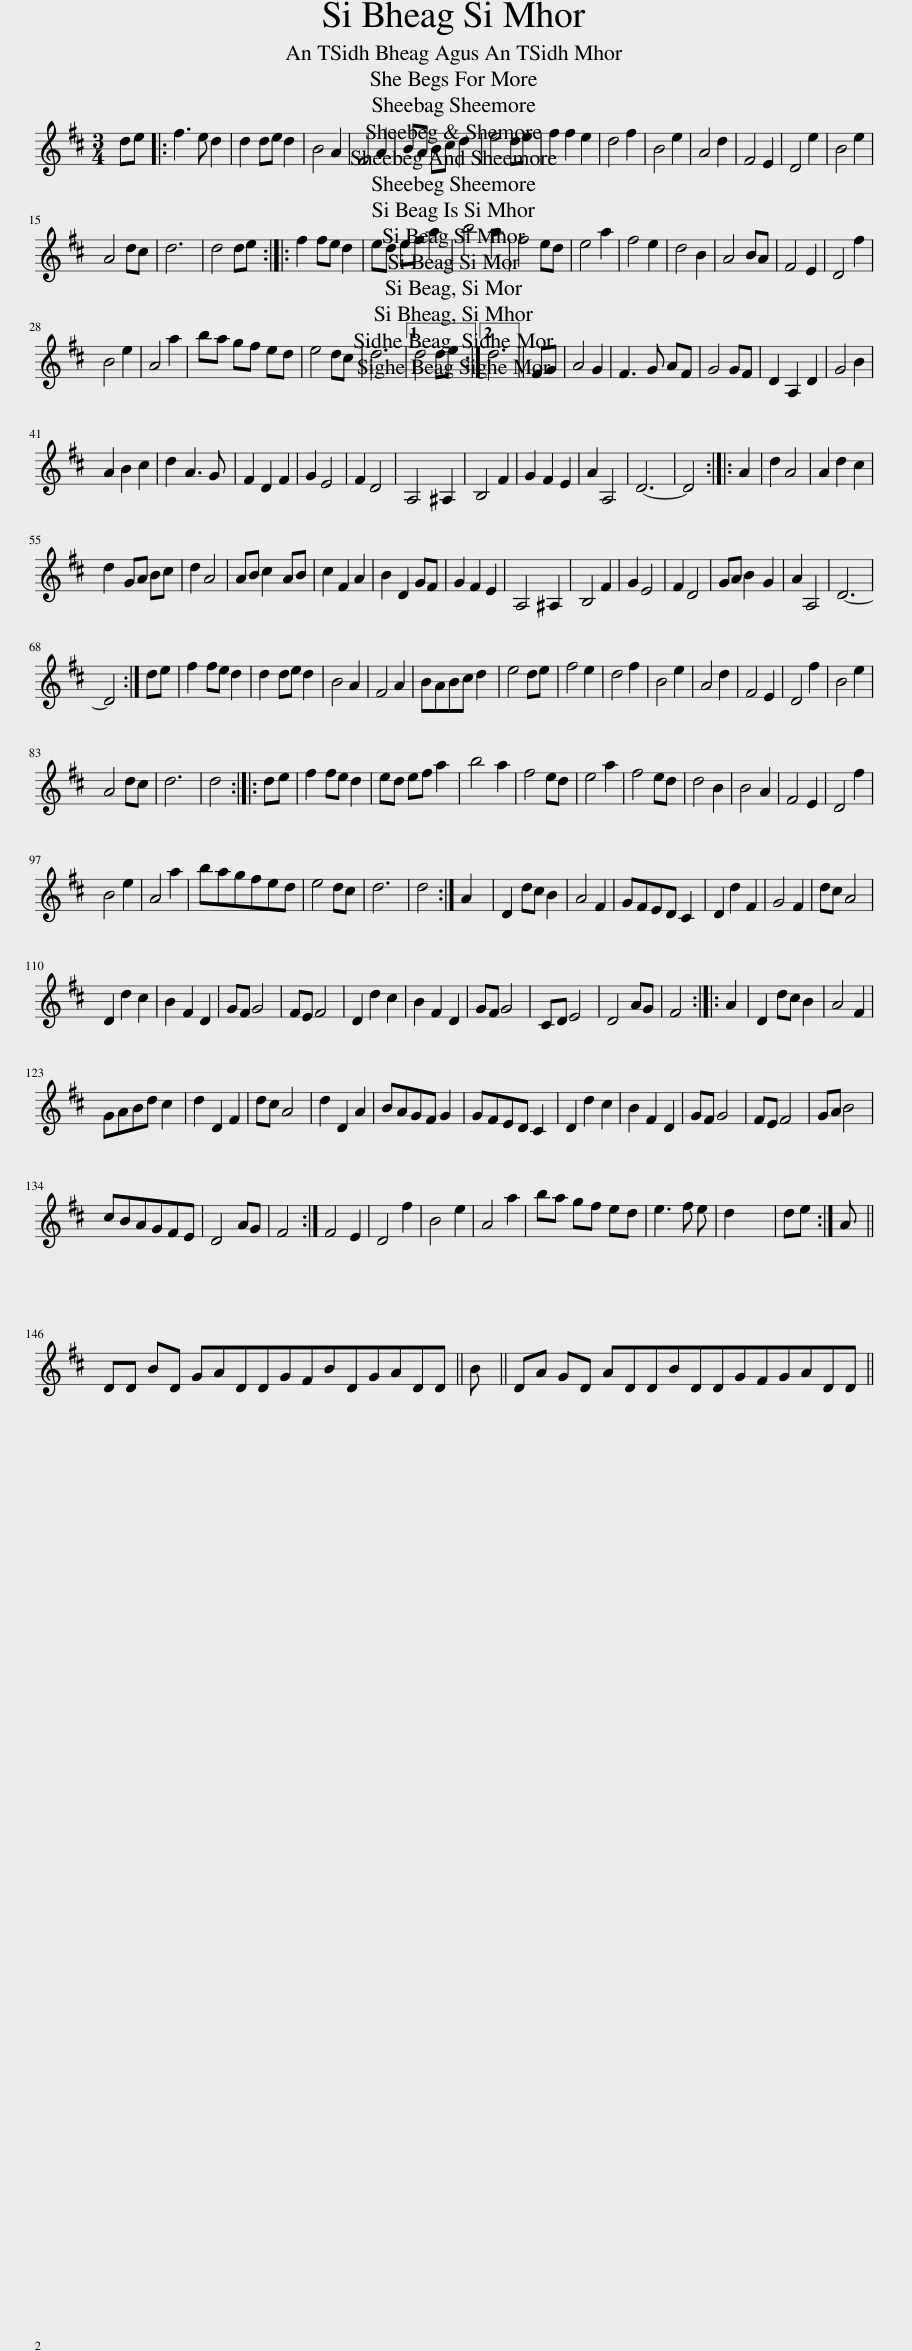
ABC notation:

X:1
L:1/8
M:3/4
I:linebreak $
K:D
V:1 treble
V:1
 de |: f3 e d2 | d2 de d2 | B4 A2 | F4 A2 | %5
 BA Bc d2 | e4 de | f2 f2 e2 | d4 f2 | B4 e2 | %10
 A4 d2 | F4 E2 | D4 e2 | B4 e2 |$ A4 dc | %15
 d6 | d4 de :: f2 fe d2 | ed ef a2 | b4 a2 | %20
 f4 ed | e4 a2 | f4 e2 | d4 B2 | A4 BA | %25
 F4 E2 | D4 f2 |$ B4 e2 | A4 a2 | ba gf ed | %30
 e4 dc | d6 |1 d4 de :|2 d6 || FG | %35
 A4 G2 | F3 G AF | G4 GF | D2 A,2 D2 | G4 B2 |$ %40
 A2 B2 c2 | d2 A3 G | F2 D2 F2 | G2 E4 | F2 D4 | %45
 A,4 ^A,2 | B,4 F2 | G2 F2 E2 | A2 A,4 | D6- | %50
 D4 :: A2 | d2 A4 | A2 d2 c2 |$ d2 GA Bc | %55
 d2 A4 | AB c2 AB | c2 F2 A2 | B2 D2 GF | G2 F2 E2 | %60
 A,4 ^A,2 | B,4 F2 | G2 E4 | F2 D4 | GA B2 G2 | %65
 A2 A,4 | D6- |$ D4 :| de | f2 fe d2 | %70
 d2 de d2 | B4 A2 | F4 A2 | BABc d2 | e4 de | %75
 f4 e2 | d4 f2 | B4 e2 | A4 d2 | F4 E2 | %80
 D4 f2 | B4 e2 |$ A4 dc | d6 | d4 :: %85
 de | f2 fe d2 | ed ef a2 | b4 a2 | f4 ed | %90
 e4 a2 | f4 ed | d4 B2 | B4 A2 | F4 E2 | %95
 D4 f2 |$ B4 e2 | A4 a2 | bagfed | e4 dc | %100
 d6 | d4 :| A2 | D2 dc B2 | A4 F2 | %105
 GFED C2 | D2 d2 F2 | G4 F2 | dc A4 |$ D2 d2 c2 | %110
 B2 F2 D2 | GF G4 | FE F4 | D2 d2 c2 | B2 F2 D2 | %115
 GF G4 | CD E4 | D4 AG | F4 :: A2 | %120
 D2 dc B2 | A4 F2 |$ GABd c2 | d2 D2 F2 | dc A4 | %125
 d2 D2 A2 | BAGF G2 | GFED C2 | D2 d2 c2 | B2 F2 D2 | %130
 GF G4 | FE F4 | GA B4 |$ cBAGFE | D4 AG | %135
 F4 :| F4 E2 | D4 f2 | B4 e2 | A4 a2 | %140
 ba gf ed | e3 f e | d2 x8 | de :| A ||$ %145
 DD BD GADDGFBDGADD || B || DA GD ADDBDDGFGADD || %148
